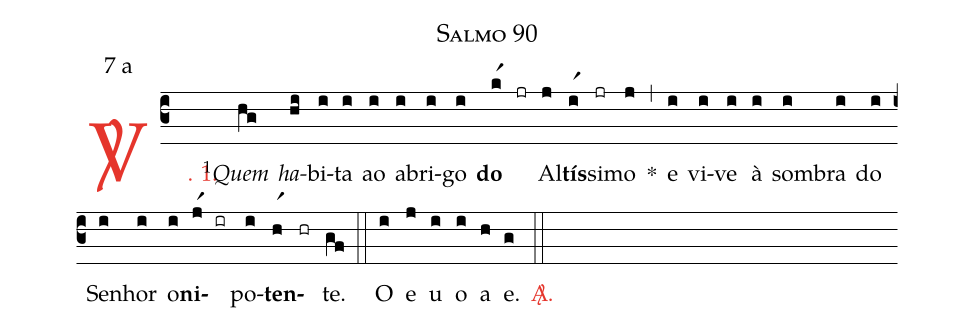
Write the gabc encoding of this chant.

name: Salmo 90;
mode: 7;
mode-differentia: a;
%%
(c3)

<c><sp>V/</sp>. 1.</c>() <v>\VSup{1}</v><i>Quem</i>(hg) <i>ha</i>(hi)bi(i)ta(i) ao(i) a(i)bri(i)go(i) <b>do</b>(kr1) (jr) Al(j)<b>tís</b>(ir1)si(jr)mo(j) *(,) e(i) vi(i)ve(i) à(i) som(i)bra(i) do(i) Se(i)nhor(i) o(i)<b>ni</b>(jr1)(ir)po(i)<b>ten</b>(hr1)(hr)te.(gf)

(::)

<eu>O(i) e(j) u(i) o(i) a(h) e.</eu>(g)

<c><sp>A/</sp>.</c>(::)
